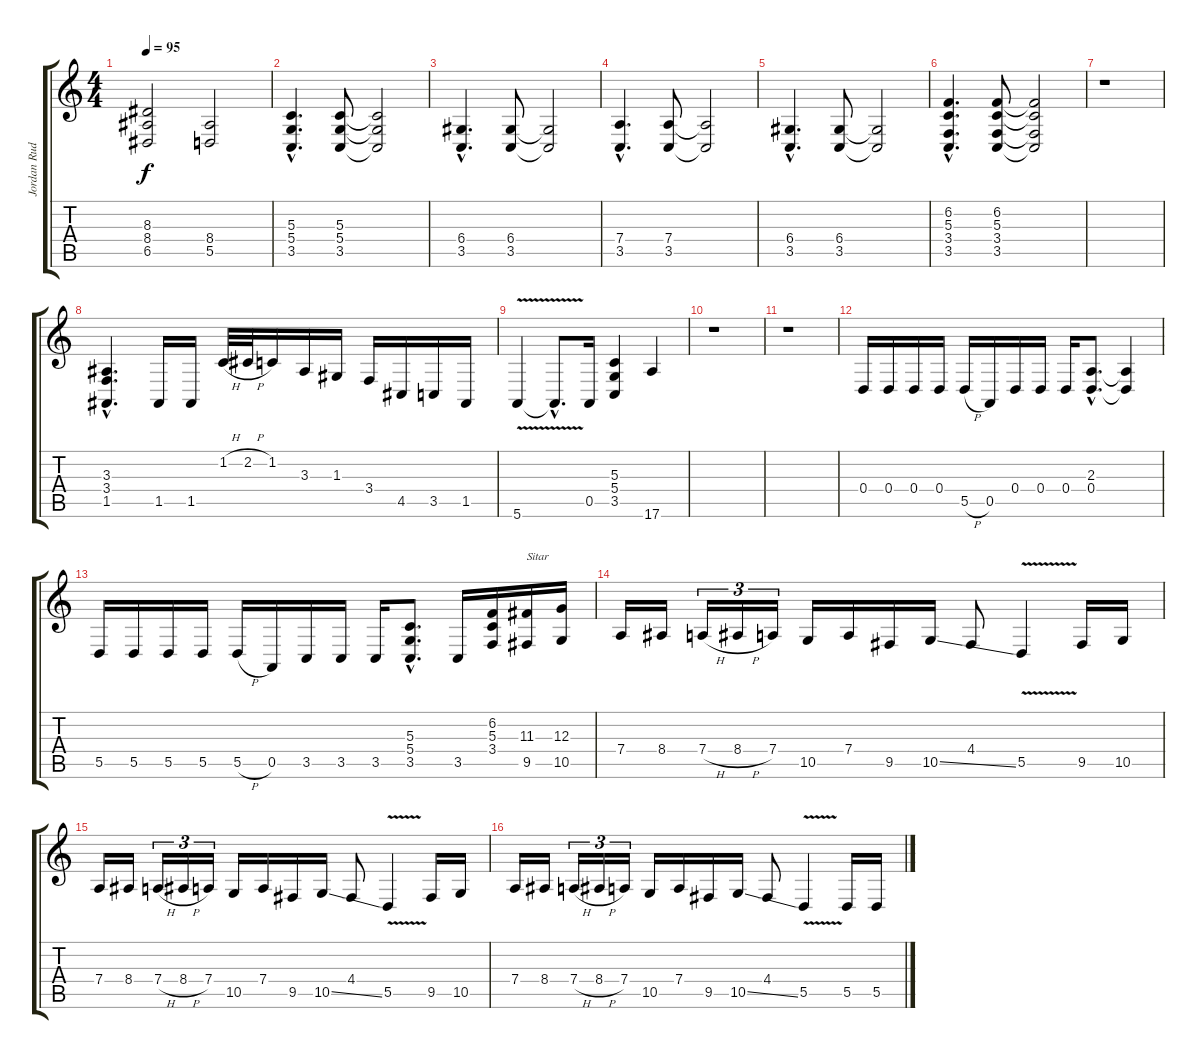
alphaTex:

\track ("Jordan Rudess" "Jordan Rud") {instrument sitar}
\staff {score tabs}
\tuning (E4 B3 G3 D3 A2 E2) {hide}
\ts (4 4)
\tempo 95
\clef g2
\ks c
(8.3 8.4 6.5).2{dy f} (8.4 5.5).2 |
(5.3{hac} 5.4{hac} 3.5{hac}).4{d} (5.3 5.4 3.5).8 (5.3{t} 5.4{t} 3.5{t}).2 |
(6.4{hac} 3.5{hac}).4{d} (6.4 3.5).8 (6.4{t} 3.5{t}).2 |
(7.4{hac} 3.5{hac}).4{d} (7.4 3.5).8 (7.4{t} 3.5{t}).2 |
(6.4{hac} 3.5{hac}).4{d} (6.4 3.5).8 (6.4{t} 3.5{t}).2 |
(6.2{hac} 5.3{hac} 3.4{hac} 3.5{hac}).4{d} (6.2 5.3 3.4 3.5).8 (6.2{t} 5.3{t} 3.4{t} 3.5{t}).2 |
r.1 |
(3.3{hac} 3.4{hac} 1.5{hac}).4{d instrument stringensemble1} 1.5.16 1.5.16 1.2{h}.32 2.2{h}.32 1.2.16 3.3.16 1.3.16 3.4.16 4.5.16 3.5.16 1.5.16 |
5.6{v}.4 5.6{v hac t}.8{d} 0.5.16 (5.3 5.4 3.5).4 17.6.4 |
r.1 |
r.1 |
0.4.16 0.4.16 0.4.16 0.4.16 5.5{h}.16 0.5.16 0.4.16 0.4.16 0.4.16 (2.3{hac} 0.4{hac}).8{d} (2.3{t} 0.4{t}).4 |
5.5.16 5.5.16 5.5.16 5.5.16 5.5{h}.16 0.5.16 3.5.16 3.5.16 3.5.16 (5.3{hac} 5.4{hac} 3.5{hac}).8{d} 3.5.16 (6.2 5.3 3.4).16 (11.3 9.5).16{txt "Sitar" instrument sitar} (12.3 10.5).16 |
7.4.16 8.4.16 7.4{h}.16{tu (3 2)} 8.4{h}.16{tu (3 2)} 7.4.16{tu (3 2)} 10.5.16 7.4.16 9.5.16 10.5{ss}.16 4.4.8 5.5{v}.4 9.5.16 10.5.16 |
7.4.16 8.4.16 7.4{h}.16{tu (3 2)} 8.4{h}.16{tu (3 2)} 7.4.16{tu (3 2)} 10.5.16 7.4.16 9.5.16 10.5{ss}.16 4.4.8 5.5{v}.4 9.5.16 10.5.16 |
7.4.16 8.4.16 7.4{h}.16{tu (3 2)} 8.4{h}.16{tu (3 2)} 7.4.16{tu (3 2)} 10.5.16 7.4.16 9.5.16 10.5{ss}.16 4.4.8 5.5{v}.4 5.5.16 5.5.16
